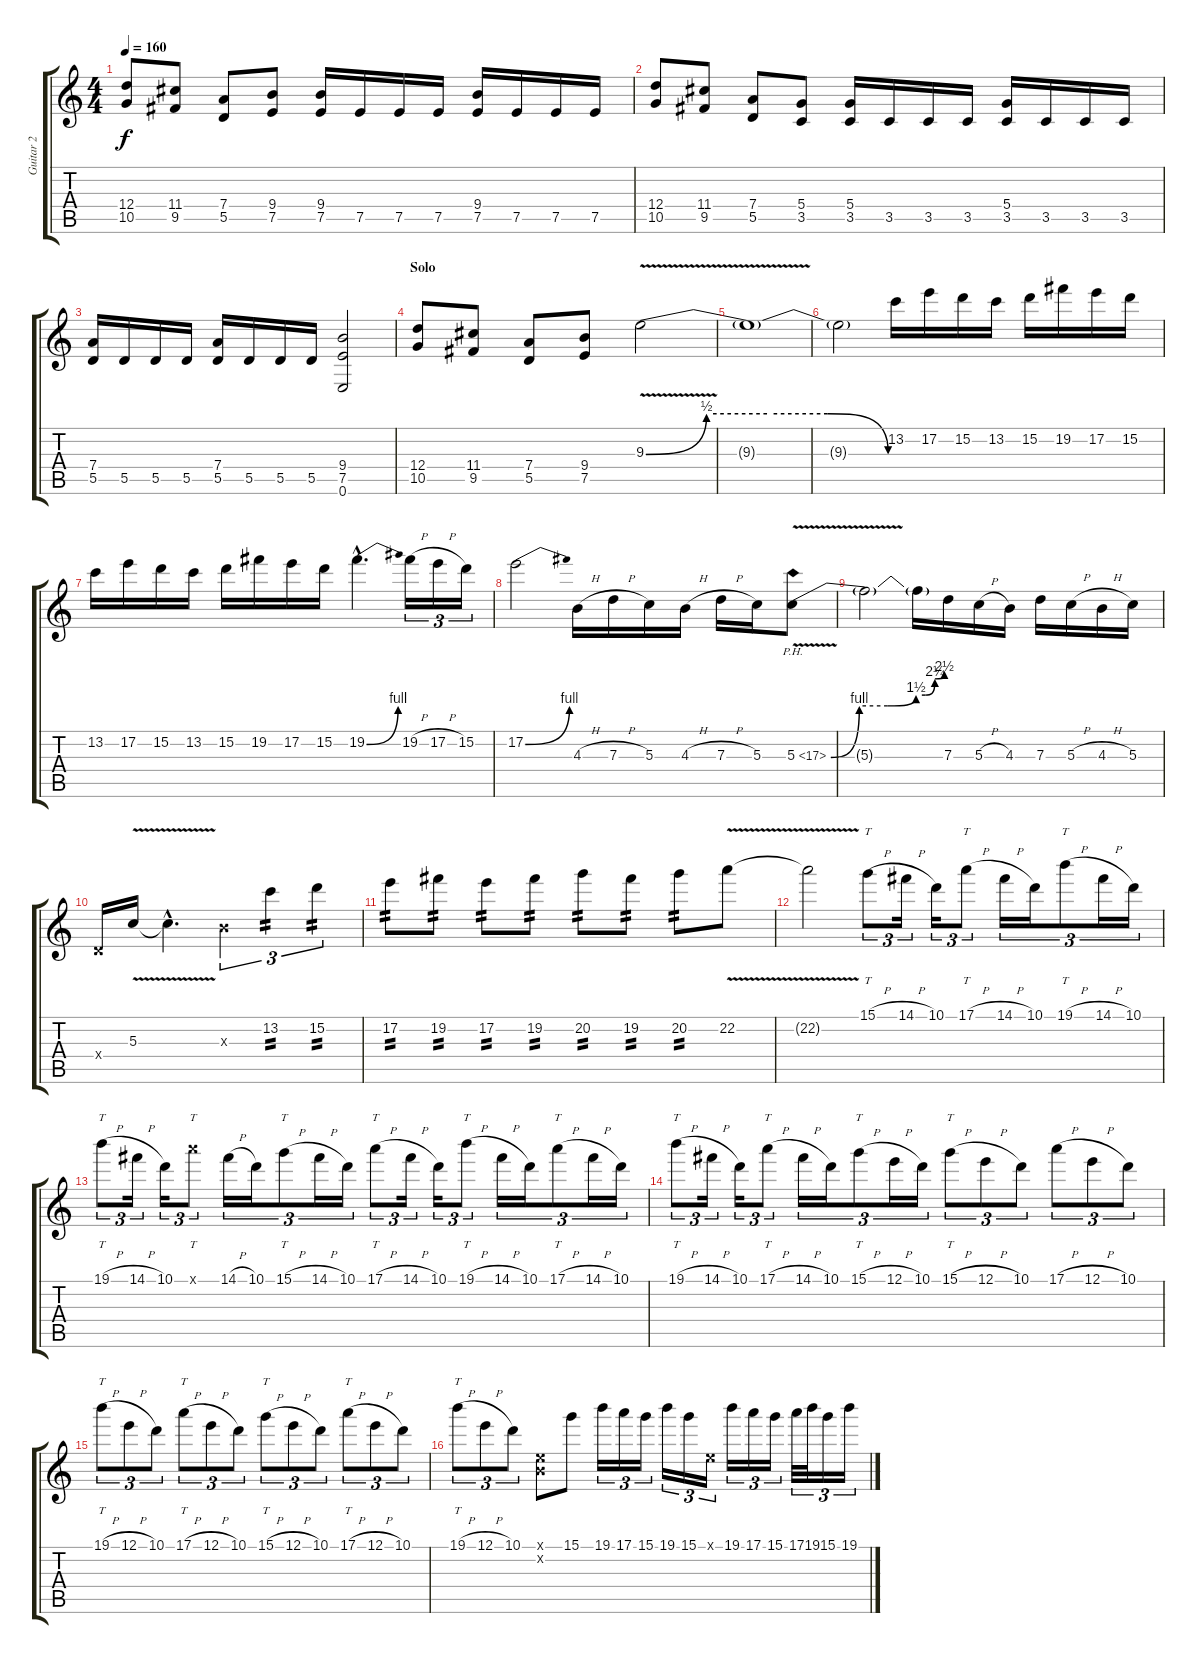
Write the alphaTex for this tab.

\track ("Guitar 2" "Guitar 2") {instrument distortionguitar}
\staff {score tabs}
\tuning (E4 B3 G3 D3 A2 E2) {hide}
\ts (4 4)
\tempo 160
\clef g2
\ks c
(12.4 10.5).8{dy f} (11.4 9.5).8 (7.4 5.5).8 (9.4 7.5).8 (9.4 7.5).16 7.5.16 7.5.16 7.5.16 (9.4 7.5).16 7.5.16 7.5.16 7.5.16 |
(12.4 10.5).8 (11.4 9.5).8 (7.4 5.5).8 (5.4 3.5).8 (5.4 3.5).16 3.5.16 3.5.16 3.5.16 (5.4 3.5).16 3.5.16 3.5.16 3.5.16 |
(7.4 5.5).16 5.5.16 5.5.16 5.5.16 (7.4 5.5).16 5.5.16 5.5.16 5.5.16 (9.4 7.5 0.6).2 |
\section ("" "Solo")
(12.4 10.5).8 (11.4 9.5).8 (7.4 5.5).8 (9.4 7.5).8 9.3{be (custom 0 0 15 2 30 2 45 2 60 0) v}.2 |
9.3{t}.1 |
9.3{t}.2 13.2.16 17.2.16 15.2.16 13.2.16 15.2.16 19.2.16 17.2.16 15.2.16 |
13.2.16 17.2.16 15.2.16 13.2.16 15.2.16 19.2.16 17.2.16 15.2.16 19.2{be (bend 0 0 60 4) hac}.4{d} 19.2{h}.16{tu (3 2)} 17.2{h}.16{tu (3 2)} 15.2.16{tu (3 2)} |
17.2{be (bend 0 0 60 4)}.2 4.3{h}.16 7.3{h}.16 5.3.16 4.3{h}.16 7.3{h}.16 5.3.16 5.3{be (custom 0 0 15 4 30 4 45 6 50 6 55 9 60 10) ph 12 v}.8 |
5.3{t}.2 5.3{t}.16 7.3.16 5.3{h}.16 4.3.16 7.3.16 5.3{h}.16 4.3{h}.16 5.3.16 |
0.4{x}.16 5.3{v}.16 5.3{hac t}.4{d} 4.3{x}.4{tu (3 2)} 13.2.4{tu (3 2) tp 2} 15.2.4{tu (3 2) tp 2} |
17.2.8{tp 2} 19.2.8{tp 2} 17.2.8{tp 2} 19.2.8{tp 2} 20.2.8{tp 2} 19.2.8{tp 2} 20.2.8{tp 2} 22.2{v}.8 |
22.2{t}.2 15.1{h}.8{tt tu (3 2)} 14.1{h}.16{tu (3 2)} 10.1.16{tu (3 2)} 17.1{h}.8{tt tu (3 2)} 14.1{h}.16{tu (3 2)} 10.1.16{tu (3 2)} 19.1{h}.8{tt tu (3 2)} 14.1{h}.16{tu (3 2)} 10.1.16{tu (3 2)} |
19.1{h}.8{tt tu (3 2)} 14.1{h}.16{tu (3 2)} 10.1.16{tu (3 2)} 17.1{x}.8{tt tu (3 2)} 14.1{h}.16{tu (3 2)} 10.1.16{tu (3 2)} 15.1{h}.8{tt tu (3 2)} 14.1{h}.16{tu (3 2)} 10.1.16{tu (3 2)} 17.1{h}.8{tt tu (3 2)} 14.1{h}.16{tu (3 2)} 10.1.16{tu (3 2)} 19.1{h}.8{tt tu (3 2)} 14.1{h}.16{tu (3 2)} 10.1.16{tu (3 2)} 17.1{h}.8{tt tu (3 2)} 14.1{h}.16{tu (3 2)} 10.1.16{tu (3 2)} |
19.1{h}.8{tt tu (3 2)} 14.1{h}.16{tu (3 2)} 10.1.16{tu (3 2)} 17.1{h}.8{tt tu (3 2)} 14.1{h}.16{tu (3 2)} 10.1.16{tu (3 2)} 15.1{h}.8{tt tu (3 2)} 12.1{h}.16{tu (3 2)} 10.1.16{tu (3 2)} 15.1{h}.8{tt tu (3 2)} 12.1{h}.8{tu (3 2)} 10.1.8{tu (3 2)} 17.1{h}.8{tu (3 2)} 12.1{h}.8{tu (3 2)} 10.1.8{tu (3 2)} |
19.1{h}.8{tt tu (3 2)} 12.1{h}.8{tu (3 2)} 10.1.8{tu (3 2)} 17.1{h}.8{tt tu (3 2)} 12.1{h}.8{tu (3 2)} 10.1.8{tu (3 2)} 15.1{h}.8{tt tu (3 2)} 12.1{h}.8{tu (3 2)} 10.1.8{tu (3 2)} 17.1{h}.8{tt tu (3 2)} 12.1{h}.8{tu (3 2)} 10.1.8{tu (3 2)} |
19.1{h}.8{tt tu (3 2)} 12.1{h}.8{tu (3 2)} 10.1.8{tu (3 2)} (0.1{x} 0.2{x}).8 15.1.8 19.1.16{tu (3 2)} 17.1.16{tu (3 2)} 15.1.16{tu (3 2)} 19.1.16{tu (3 2)} 15.1.16{tu (3 2)} 0.1{x}.16{tu (3 2)} 19.1.16{tu (3 2)} 17.1.16{tu (3 2)} 15.1.16{tu (3 2)} 17.1.32{tu (3 2)} 19.1.32{tu (3 2)} 15.1.16{tu (3 2)} 19.1.16{tu (3 2)}
